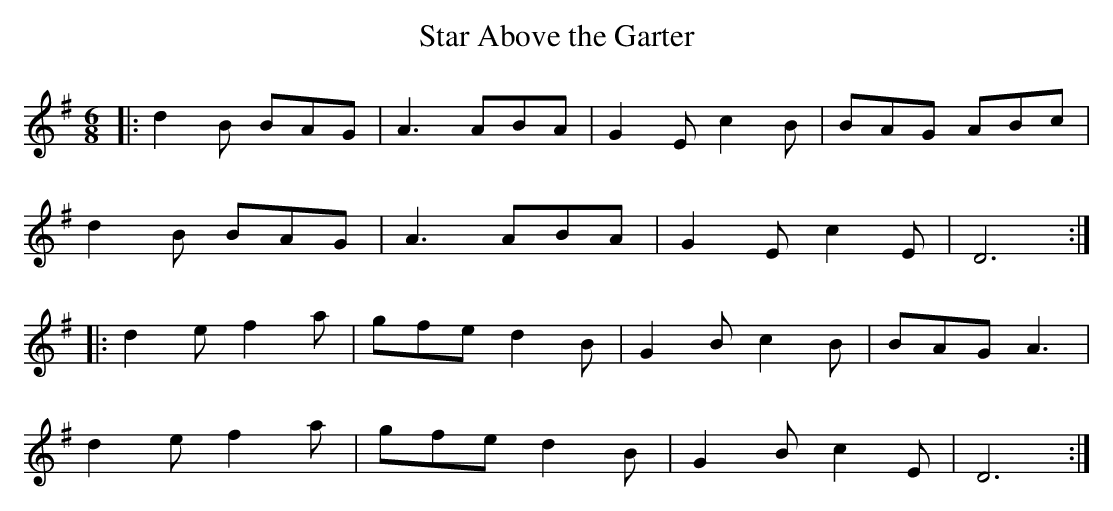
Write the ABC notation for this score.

X:1
T:Star Above the Garter
M:6/8
K:G
|: d2B BAG | A3 ABA | G2E c2B | BAG ABc |
d2B BAG | A3 ABA | G2E c2E | D6 :|
|: d2e f2a | gfe d2B | G2B c2B | BAG A3 |
d2e f2a | gfe d2B | G2B c2E | D6 :|
